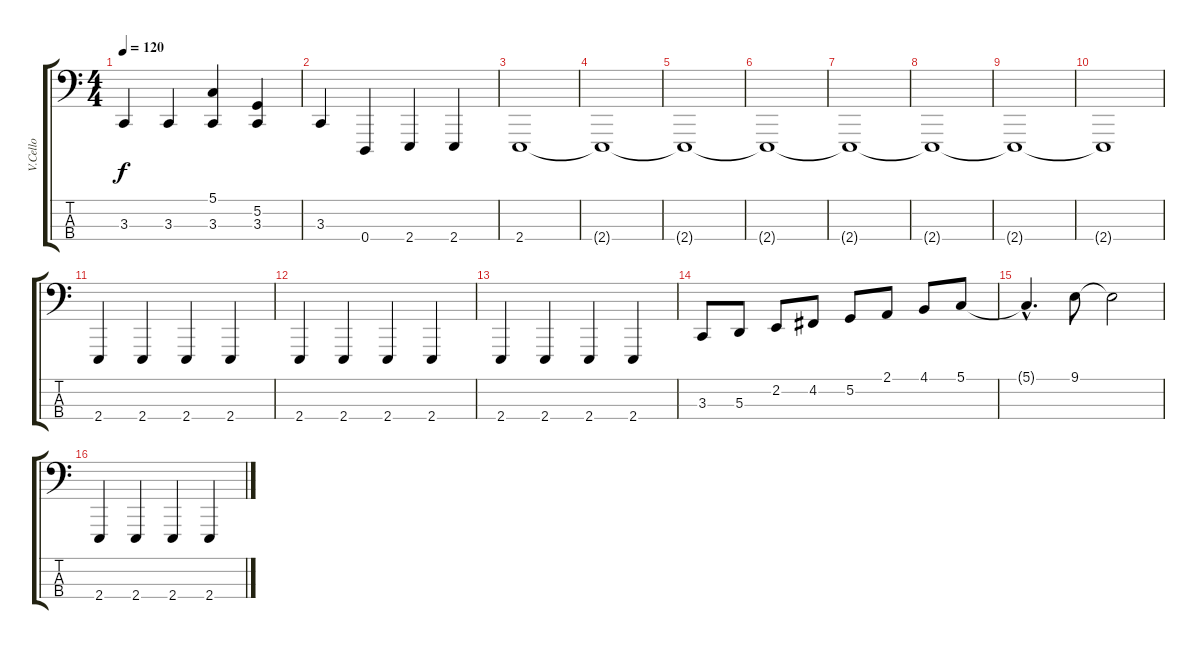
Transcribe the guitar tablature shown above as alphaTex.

\track ("V.Cello" "V.Cello") {instrument cello}
\staff {score tabs}
\tuning (G2 D2 A1 D1) {hide}
\ts (4 4)
\tempo 120
\clef f4
\ks c
3.3.4{dy f} 3.3.4 (5.1 3.3).4 (5.2 3.3).4 |
3.3.4 0.4.4 2.4.4 2.4.4 |
2.4.1 |
2.4{t}.1 |
2.4{t}.1 |
2.4{t}.1 |
2.4{t}.1 |
2.4{t}.1 |
2.4{t}.1 |
2.4{t}.1 |
2.4.4 2.4.4 2.4.4 2.4.4 |
2.4.4 2.4.4 2.4.4 2.4.4 |
2.4.4 2.4.4 2.4.4 2.4.4 |
3.3.8 5.3.8 2.2.8 4.2.8 5.2.8 2.1.8 4.1.8 5.1.8 |
5.1{hac t}.4{d} 9.1.8 9.1{t}.2 |
2.4.4 2.4.4 2.4.4 2.4.4
